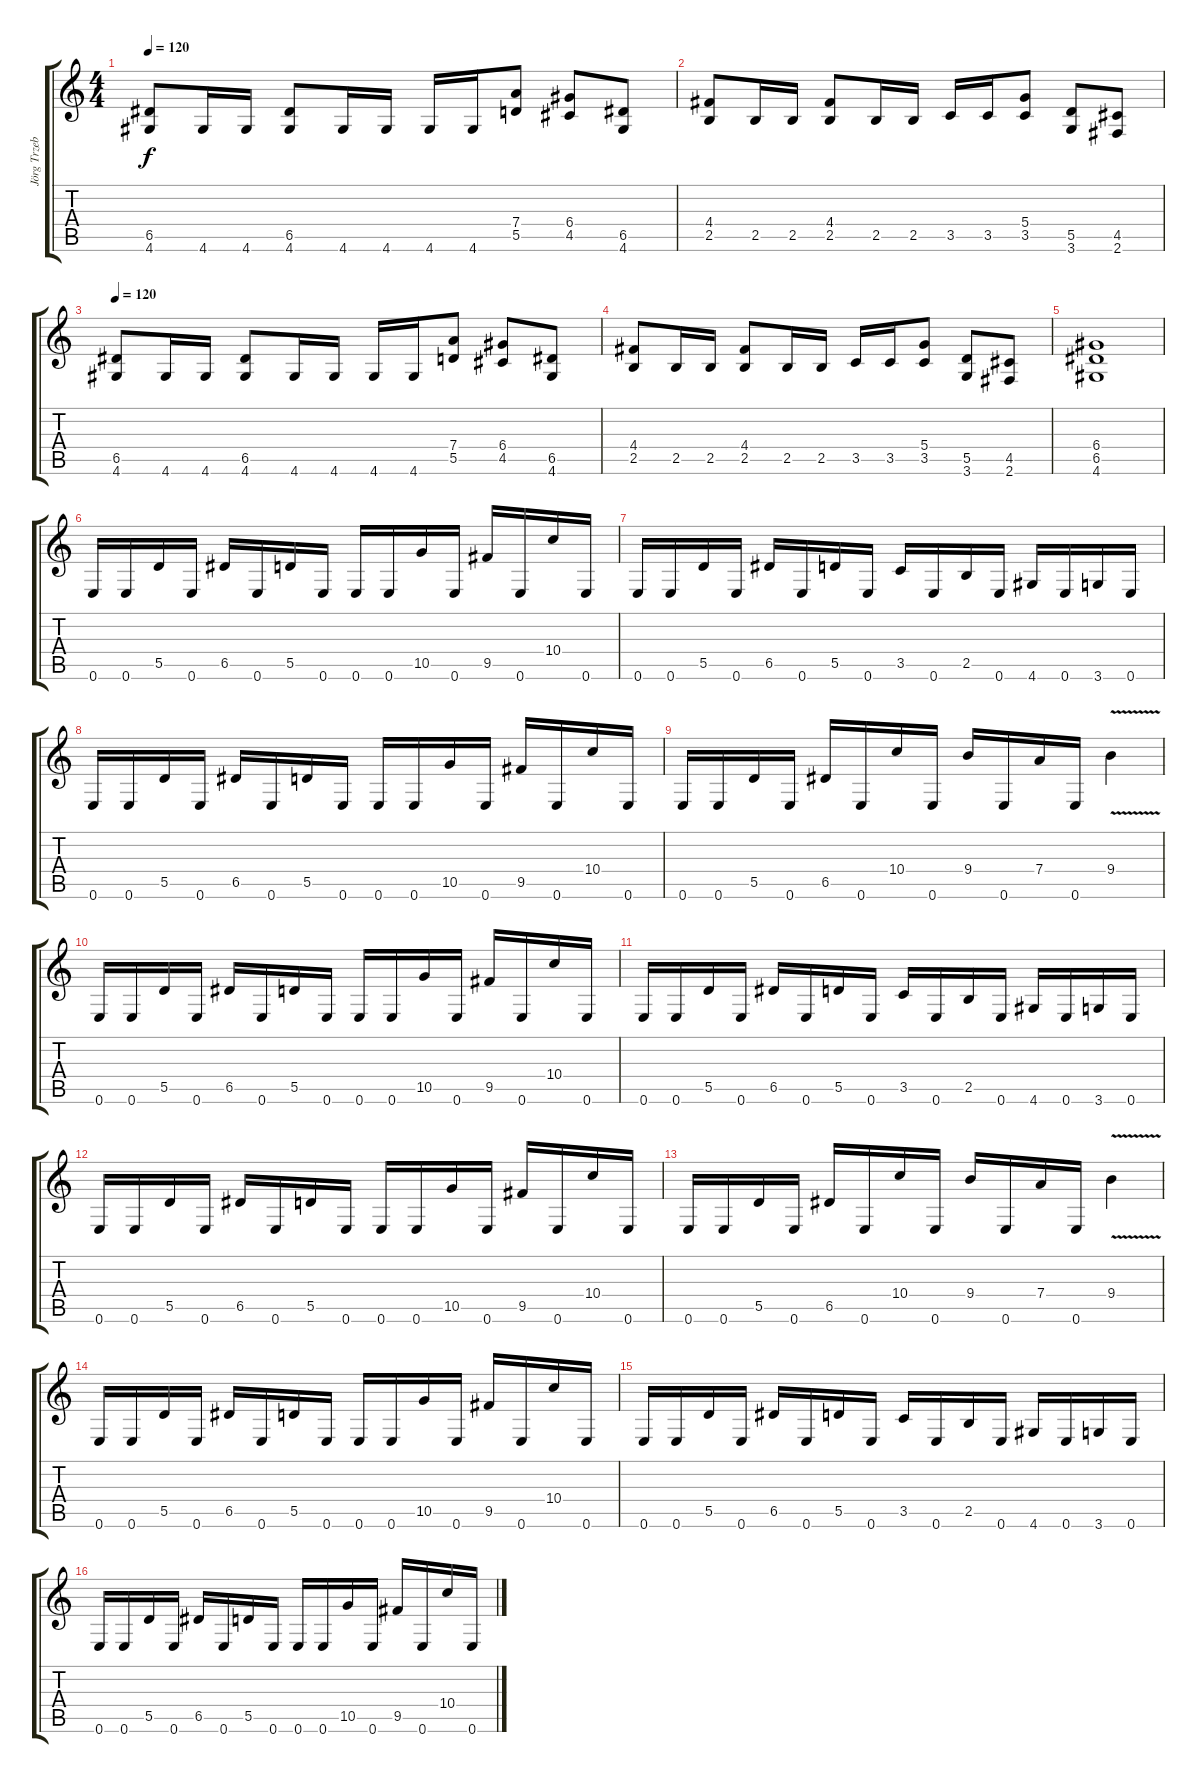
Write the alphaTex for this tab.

\track ("Jörg Trzebiatowsky" "Jörg Trzeb") {instrument overdrivenguitar}
\staff {score tabs}
\tuning (E4 B3 G3 D3 A2 E2) {hide}
\ts (4 4)
\tempo 120
\clef g2
\ks c
(6.5 4.6).8{dy f} 4.6.16 4.6.16 (6.5 4.6).8 4.6.16 4.6.16 4.6.16 4.6.16 (7.4 5.5).8 (6.4 4.5).8 (6.5 4.6).8 |
(4.4 2.5).8 2.5.16 2.5.16 (4.4 2.5).8 2.5.16 2.5.16 3.5.16 3.5.16 (5.4 3.5).8 (5.5 3.6).8 (4.5 2.6).8 |
\tempo 120
(6.5 4.6).8 4.6.16 4.6.16 (6.5 4.6).8 4.6.16 4.6.16 4.6.16 4.6.16 (7.4 5.5).8 (6.4 4.5).8 (6.5 4.6).8 |
(4.4 2.5).8 2.5.16 2.5.16 (4.4 2.5).8 2.5.16 2.5.16 3.5.16 3.5.16 (5.4 3.5).8 (5.5 3.6).8 (4.5 2.6).8 |
(6.4 6.5 4.6).1 |
0.6.16 0.6.16 5.5.16 0.6.16 6.5.16 0.6.16 5.5.16 0.6.16 0.6.16 0.6.16 10.5.16 0.6.16 9.5.16 0.6.16 10.4.16 0.6.16 |
0.6.16 0.6.16 5.5.16 0.6.16 6.5.16 0.6.16 5.5.16 0.6.16 3.5.16 0.6.16 2.5.16 0.6.16 4.6.16 0.6.16 3.6.16 0.6.16 |
0.6.16 0.6.16 5.5.16 0.6.16 6.5.16 0.6.16 5.5.16 0.6.16 0.6.16 0.6.16 10.5.16 0.6.16 9.5.16 0.6.16 10.4.16 0.6.16 |
0.6.16 0.6.16 5.5.16 0.6.16 6.5.16 0.6.16 10.4.16 0.6.16 9.4.16 0.6.16 7.4.16 0.6.16 9.4{v}.4 |
0.6.16 0.6.16 5.5.16 0.6.16 6.5.16 0.6.16 5.5.16 0.6.16 0.6.16 0.6.16 10.5.16 0.6.16 9.5.16 0.6.16 10.4.16 0.6.16 |
0.6.16 0.6.16 5.5.16 0.6.16 6.5.16 0.6.16 5.5.16 0.6.16 3.5.16 0.6.16 2.5.16 0.6.16 4.6.16 0.6.16 3.6.16 0.6.16 |
0.6.16 0.6.16 5.5.16 0.6.16 6.5.16 0.6.16 5.5.16 0.6.16 0.6.16 0.6.16 10.5.16 0.6.16 9.5.16 0.6.16 10.4.16 0.6.16 |
0.6.16 0.6.16 5.5.16 0.6.16 6.5.16 0.6.16 10.4.16 0.6.16 9.4.16 0.6.16 7.4.16 0.6.16 9.4{v}.4 |
0.6.16 0.6.16 5.5.16 0.6.16 6.5.16 0.6.16 5.5.16 0.6.16 0.6.16 0.6.16 10.5.16 0.6.16 9.5.16 0.6.16 10.4.16 0.6.16 |
0.6.16 0.6.16 5.5.16 0.6.16 6.5.16 0.6.16 5.5.16 0.6.16 3.5.16 0.6.16 2.5.16 0.6.16 4.6.16 0.6.16 3.6.16 0.6.16 |
0.6.16 0.6.16 5.5.16 0.6.16 6.5.16 0.6.16 5.5.16 0.6.16 0.6.16 0.6.16 10.5.16 0.6.16 9.5.16 0.6.16 10.4.16 0.6.16
